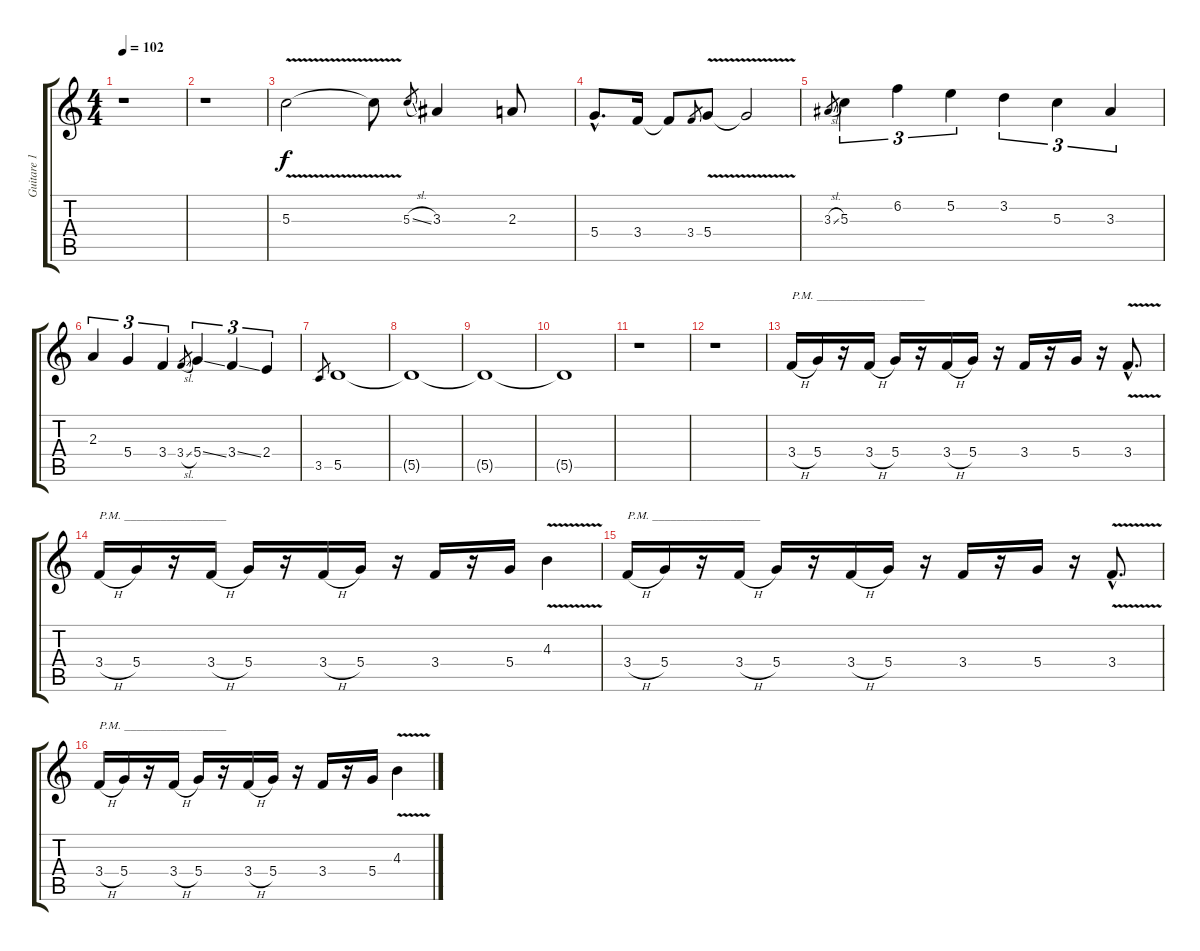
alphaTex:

\track ("Guitare 1" "Guitare 1") {instrument overdrivenguitar}
\staff {score tabs}
\tuning (E4 B3 G3 D3 A2 E2) {hide}
\ts (4 4)
\tempo 102
\clef g2
\ks c
r.1{dy f instrument overdrivenguitar} |
r.1 |
5.3{v}.2 5.3{t}.8 5.3{sl}.8{gr} 3.3.4 2.3.8 |
5.4{hac}.8{d} 3.4.16 3.4{t}.8 3.4.8{gr} 5.4{v}.8 5.4{t}.2 |
3.3{sl}.8{gr} 5.3.4{tu (3 2)} 6.2.4{tu (3 2)} 5.2.4{tu (3 2)} 3.2.4{tu (3 2)} 5.3.4{tu (3 2)} 3.3.4{tu (3 2)} |
2.3.4{tu (3 2)} 5.4.4{tu (3 2)} 3.4.4{tu (3 2)} 3.4{sl}.8{gr} 5.4{ss}.4{tu (3 2)} 3.4{ss}.4{tu (3 2)} 2.4.4{tu (3 2)} |
3.5.8{gr} 5.5.1{volume 0} |
5.5{t}.1 |
5.5{t}.1 |
5.5{t}.1 |
r.1 |
r.1 |
3.4{h}.16{txt "P.M. __________________" volume 13 instrument electricguitarmuted} 5.4.16 r.16 3.4{h}.16 5.4.16 r.16 3.4{h}.16 5.4.16 r.16 3.4.16 r.16 5.4.16 r.16 3.4{v hac}.8{d instrument overdrivenguitar} |
3.4{h}.16{txt "P.M. _________________" instrument electricguitarmuted} 5.4.16 r.16 3.4{h}.16 5.4.16 r.16 3.4{h}.16 5.4.16 r.16 3.4.16 r.16 5.4.16 4.3{v}.4{instrument overdrivenguitar} |
3.4{h}.16{txt "P.M. __________________" volume 13 instrument electricguitarmuted} 5.4.16 r.16 3.4{h}.16 5.4.16 r.16 3.4{h}.16 5.4.16 r.16 3.4.16 r.16 5.4.16 r.16 3.4{v hac}.8{d instrument overdrivenguitar} |
3.4{h}.16{txt "P.M. _________________" instrument electricguitarmuted} 5.4.16 r.16 3.4{h}.16 5.4.16 r.16 3.4{h}.16 5.4.16 r.16 3.4.16 r.16 5.4.16 4.3{v}.4{instrument overdrivenguitar}
